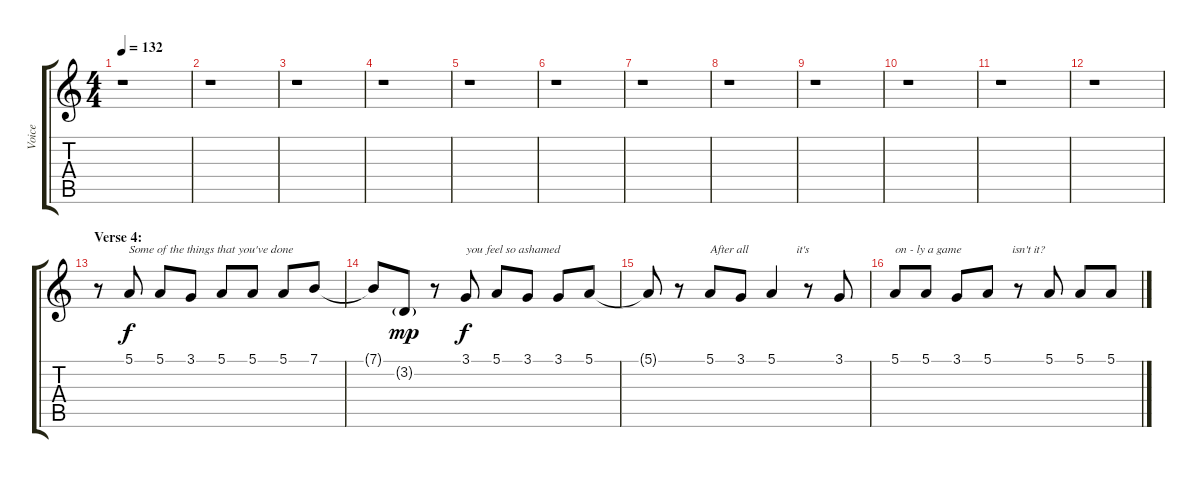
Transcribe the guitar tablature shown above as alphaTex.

\track ("Voice" "Voice") {instrument violin}
\staff {score tabs}
\tuning (E4 B3 G3 D3 A2 E2) {hide}
\ts (4 4)
\tempo 132
\clef g2
\ks c
r.1{dy f} |
r.1 |
r.1 |
r.1 |
r.1 |
r.1 |
r.1 |
r.1 |
r.1 |
r.1 |
r.1 |
r.1 |
\section ("" "Verse 4:")
r.8 5.1.8{txt "Some of the things that you've done "} 5.1.8 3.1.8 5.1.8 5.1.8 5.1.8 7.1.8 |
7.1{t}.8 3.2{g}.8{dy mp} r.8 3.1.8{txt "you feel so ashamed" dy f} 5.1.8 3.1.8 3.1.8 5.1.8 |
5.1{t}.8 r.8 5.1.8{txt "After all                it's"} 3.1.8 5.1.4 r.8 3.1.8 |
5.1.8{txt "on - ly a game                 isn't it?"} 5.1.8 3.1.8 5.1.8 r.8 5.1.8 5.1.8 5.1.8
